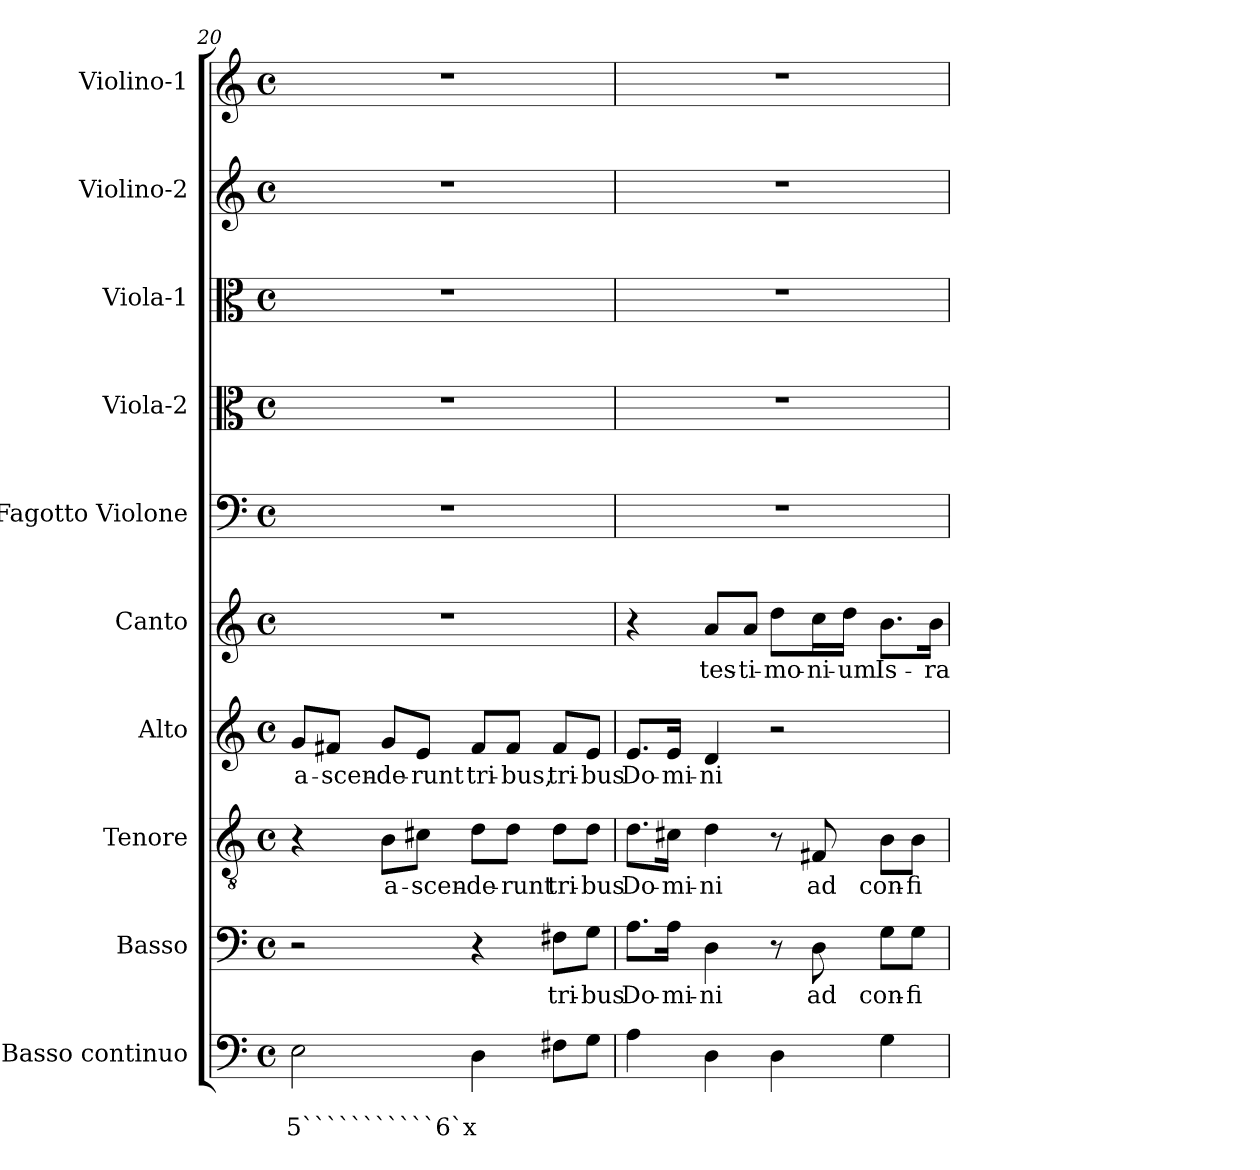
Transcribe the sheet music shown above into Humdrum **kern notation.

**kern	**text	**text	**kern	**text	**kern	**text	**kern	**text	**kern	**text	**kern	**kern	**kern	**kern	**kern
*part10	*part10	*part10	*part9	*part9	*part8	*part8	*part7	*part7	*part6	*part6	*part5	*part4	*part3	*part2	*part1
*staff10	*staff10	*staff10	*staff9	*staff9	*staff8	*staff8	*staff7	*staff7	*staff6	*staff6	*staff5	*staff4	*staff3	*staff2	*staff1
*I"Basso continuo	*	*	*I"Basso	*	*I"Tenore	*	*I"Alto	*	*I"Canto	*	*I"Fagotto Violone	*I"Viola-2	*I"Viola-1	*I"Violino-2	*I"Violino-1
*I'BC	*	*	*I'B	*	*I'T	*	*I'A	*	*I'C	*	*I'Fg	*I'Va2	*I'Va1	*I'Vi2	*I'Vi1
*clefF4	*	*	*clefF4	*	*clefGv2	*	*clefG2	*	*clefG2	*	*clefF4	*clefC3	*clefC3	*clefG2	*clefG2
*k[]	*	*	*k[]	*	*k[]	*	*k[]	*	*k[]	*	*k[]	*k[]	*k[]	*k[]	*k[]
*C:	*	*	*C:	*	*C:	*	*C:	*	*C:	*	*C:	*C:	*C:	*C:	*C:
*M4/4	*	*	*M4/4	*	*M4/4	*	*M4/4	*	*M4/4	*	*M4/4	*M4/4	*M4/4	*M4/4	*M4/4
*met(c)	*	*	*met(c)	*	*met(c)	*	*met(c)	*	*met(c)	*	*met(c)	*met(c)	*met(c)	*met(c)	*met(c)
=20	=20	=20	=20	=20	=20	=20	=20	=20	=20	=20	=20	=20	=20	=20	=20
!	!	!LO:LY:b	!	!	!	!	!	!	!	!	!	!	!	!	!
!	!	!	!	!	!	!	!	!LO:LY:b	!	!	!	!	!	!	!
2E\	.	5```````````6`x	2r	.	4r	.	8g/L	a-	1r	.	1r	1r	1r	1r	1r
!	!	!	!	!	!	!	!	!LO:LY:b	!	!	!	!	!	!	!
.	.	.	.	.	.	.	8f#X/J	-scen-	.	.	.	.	.	.	.
!	!	!	!	!	!	!LO:LY:b	!	!	!	!	!	!	!	!	!
!	!	!	!	!	!	!	!	!LO:LY:b	!	!	!	!	!	!	!
.	.	.	.	.	8B\L	a-	8g/L	-de-	.	.	.	.	.	.	.
!	!	!	!	!	!	!LO:LY:b	!	!	!	!	!	!	!	!	!
!	!	!	!	!	!	!	!	!LO:LY:b	!	!	!	!	!	!	!
.	.	.	.	.	8c#X\J	-scen-	8e/J	-runt	.	.	.	.	.	.	.
!	!	!	!	!	!	!LO:LY:b	!	!	!	!	!	!	!	!	!
!	!	!	!	!	!	!	!	!LO:LY:b	!	!	!	!	!	!	!
4D\	.	.	4r	.	8d\L	-de-	8f#/L	tri-	.	.	.	.	.	.	.
!	!	!	!	!	!	!LO:LY:b	!	!	!	!	!	!	!	!	!
!	!	!	!	!	!	!	!	!LO:LY:b	!	!	!	!	!	!	!
.	.	.	.	.	8d\J	-runt	8f#/J	-bus,	.	.	.	.	.	.	.
!	!	!	!	!LO:LY:b	!	!	!	!	!	!	!	!	!	!	!
!	!	!	!	!	!	!LO:LY:b	!	!	!	!	!	!	!	!	!
!	!	!	!	!	!	!	!	!LO:LY:b	!	!	!	!	!	!	!
8F#X\L	.	.	8F#X\L	tri-	8d\L	tri-	8f#/L	tri-	.	.	.	.	.	.	.
!	!	!	!	!LO:LY:b	!	!	!	!	!	!	!	!	!	!	!
!	!	!	!	!	!	!LO:LY:b	!	!	!	!	!	!	!	!	!
!	!	!	!	!	!	!	!	!LO:LY:b	!	!	!	!	!	!	!
8G\J	.	.	8G\J	-bus	8d\J	-bus	8e/J	-bus	.	.	.	.	.	.	.
!!LO:LB:g=z
=21	=21	=21	=21	=21	=21	=21	=21	=21	=21	=21	=21	=21	=21	=21	=21
!	!	!	!	!LO:LY:b	!	!	!	!	!	!	!	!	!	!	!
!	!	!	!	!	!	!LO:LY:b	!	!	!	!	!	!	!	!	!
!	!	!	!	!	!	!	!	!LO:LY:b	!	!	!	!	!	!	!
4A\	.	.	8.A\L	Do-	8.d\L	Do-	8.e/L	Do-	4r	.	1r	1r	1r	1r	1r
!	!	!	!	!LO:LY:b	!	!	!	!	!	!	!	!	!	!	!
!	!	!	!	!	!	!LO:LY:b	!	!	!	!	!	!	!	!	!
!	!	!	!	!	!	!	!	!LO:LY:b	!	!	!	!	!	!	!
.	.	.	16A\Jk	-mi-	16c#X\Jk	-mi-	16e/Jk	-mi-	.	.	.	.	.	.	.
!	!	!	!	!LO:LY:b	!	!	!	!	!	!	!	!	!	!	!
!	!	!	!	!	!	!LO:LY:b	!	!	!	!	!	!	!	!	!
!	!	!	!	!	!	!	!	!LO:LY:b	!	!	!	!	!	!	!
!	!	!	!	!	!	!	!	!	!	!LO:LY:b	!	!	!	!	!
4D\	.	.	4D\	-ni	4d\	-ni	4d/	-ni	8a/L	tes-	.	.	.	.	.
!	!	!	!	!	!	!	!	!	!	!LO:LY:b	!	!	!	!	!
.	.	.	.	.	.	.	.	.	8a/J	-ti-	.	.	.	.	.
!	!	!	!	!	!	!	!	!	!	!LO:LY:b	!	!	!	!	!
4D\	.	.	8r	.	8r	.	2r	.	8dd\L	-mo-	.	.	.	.	.
!	!	!	!	!LO:LY:b	!	!	!	!	!	!	!	!	!	!	!
!	!	!	!	!	!	!LO:LY:b	!	!	!	!	!	!	!	!	!
!	!	!	!	!	!	!	!	!	!	!LO:LY:b	!	!	!	!	!
.	.	.	8D\	ad	8F#X/	ad	.	.	16cc\L	-ni-	.	.	.	.	.
!	!	!	!	!	!	!	!	!	!	!LO:LY:b	!	!	!	!	!
.	.	.	.	.	.	.	.	.	16dd\JJ	-um	.	.	.	.	.
!	!	!	!	!LO:LY:b	!	!	!	!	!	!	!	!	!	!	!
!	!	!	!	!	!	!LO:LY:b	!	!	!	!	!	!	!	!	!
!	!	!	!	!	!	!	!	!	!	!LO:LY:b	!	!	!	!	!
4G\	.	.	8G\L	con-	8B\L	con-	.	.	8.b\L	Is-	.	.	.	.	.
!	!	!	!	!LO:LY:b	!	!	!	!	!	!	!	!	!	!	!
!	!	!	!	!	!	!LO:LY:b	!	!	!	!	!	!	!	!	!
.	.	.	8G\J	-fi-	8B\J	-fi-	.	.	.	.	.	.	.	.	.
!	!	!	!	!	!	!	!	!	!	!LO:LY:b	!	!	!	!	!
.	.	.	.	.	.	.	.	.	16b\Jk	-ra-	.	.	.	.	.
=	=	=	=	=	=	=	=	=	=	=	=	=	=	=	=
*-	*-	*-	*-	*-	*-	*-	*-	*-	*-	*-	*-	*-	*-	*-	*-
